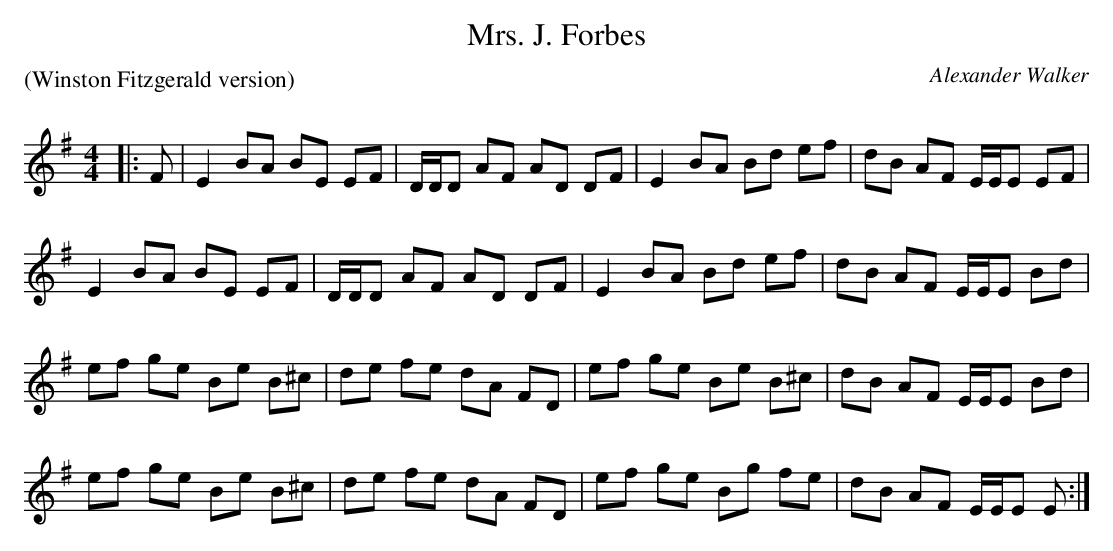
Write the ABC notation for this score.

X:1
T: Mrs. J. Forbes
C:Alexander Walker
P: (Winston Fitzgerald version)
Q: 232
K:Em
M:4/4
L:1/8
|:F|E2 BA BE EF|D1/2D1/2D AF AD DF|E2 BA Bd ef|dB AF E1/2E1/2E EF|
E2 BA BE EF|D1/2D1/2D AF AD DF|E2 BA Bd ef|dB AF E1/2E1/2E Bd|
ef ge Be B^c|de fe dA FD|ef ge Be B^c|dB AF E1/2E1/2E Bd|
ef ge Be B^c|de fe dA FD|ef ge Bg fe|dB AF E1/2E1/2E E:|
